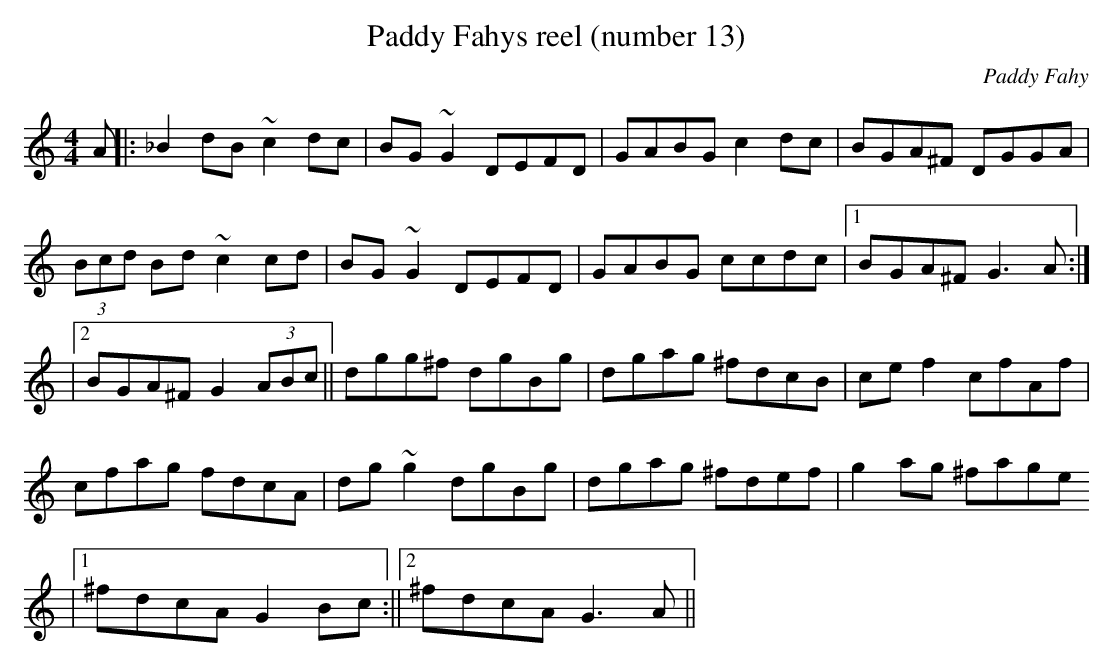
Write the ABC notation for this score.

X:1
T:Paddy Fahys reel (number 13)
M:4/4
L:1/8
C:Paddy Fahy
K:Gmix
A ||: _B2dB ~c2dc | BG~G2 DEFD | GABG c2dc | BGA^F DGGA |
(3Bcd Bd ~c2cd | BG~G2 DEFD | GABG ccdc |1 BGA^F G3A :|
|2 BGA^F G2 (3ABc || dgg^f dgBg | dgag ^fdcB | cef2 cfAf |
cfag fdcA | dg~g2 dgBg | dgag ^fdef | g2ag ^fage
|1 ^fdcA G2Bc :||2 ^fdcA G3 A ||
